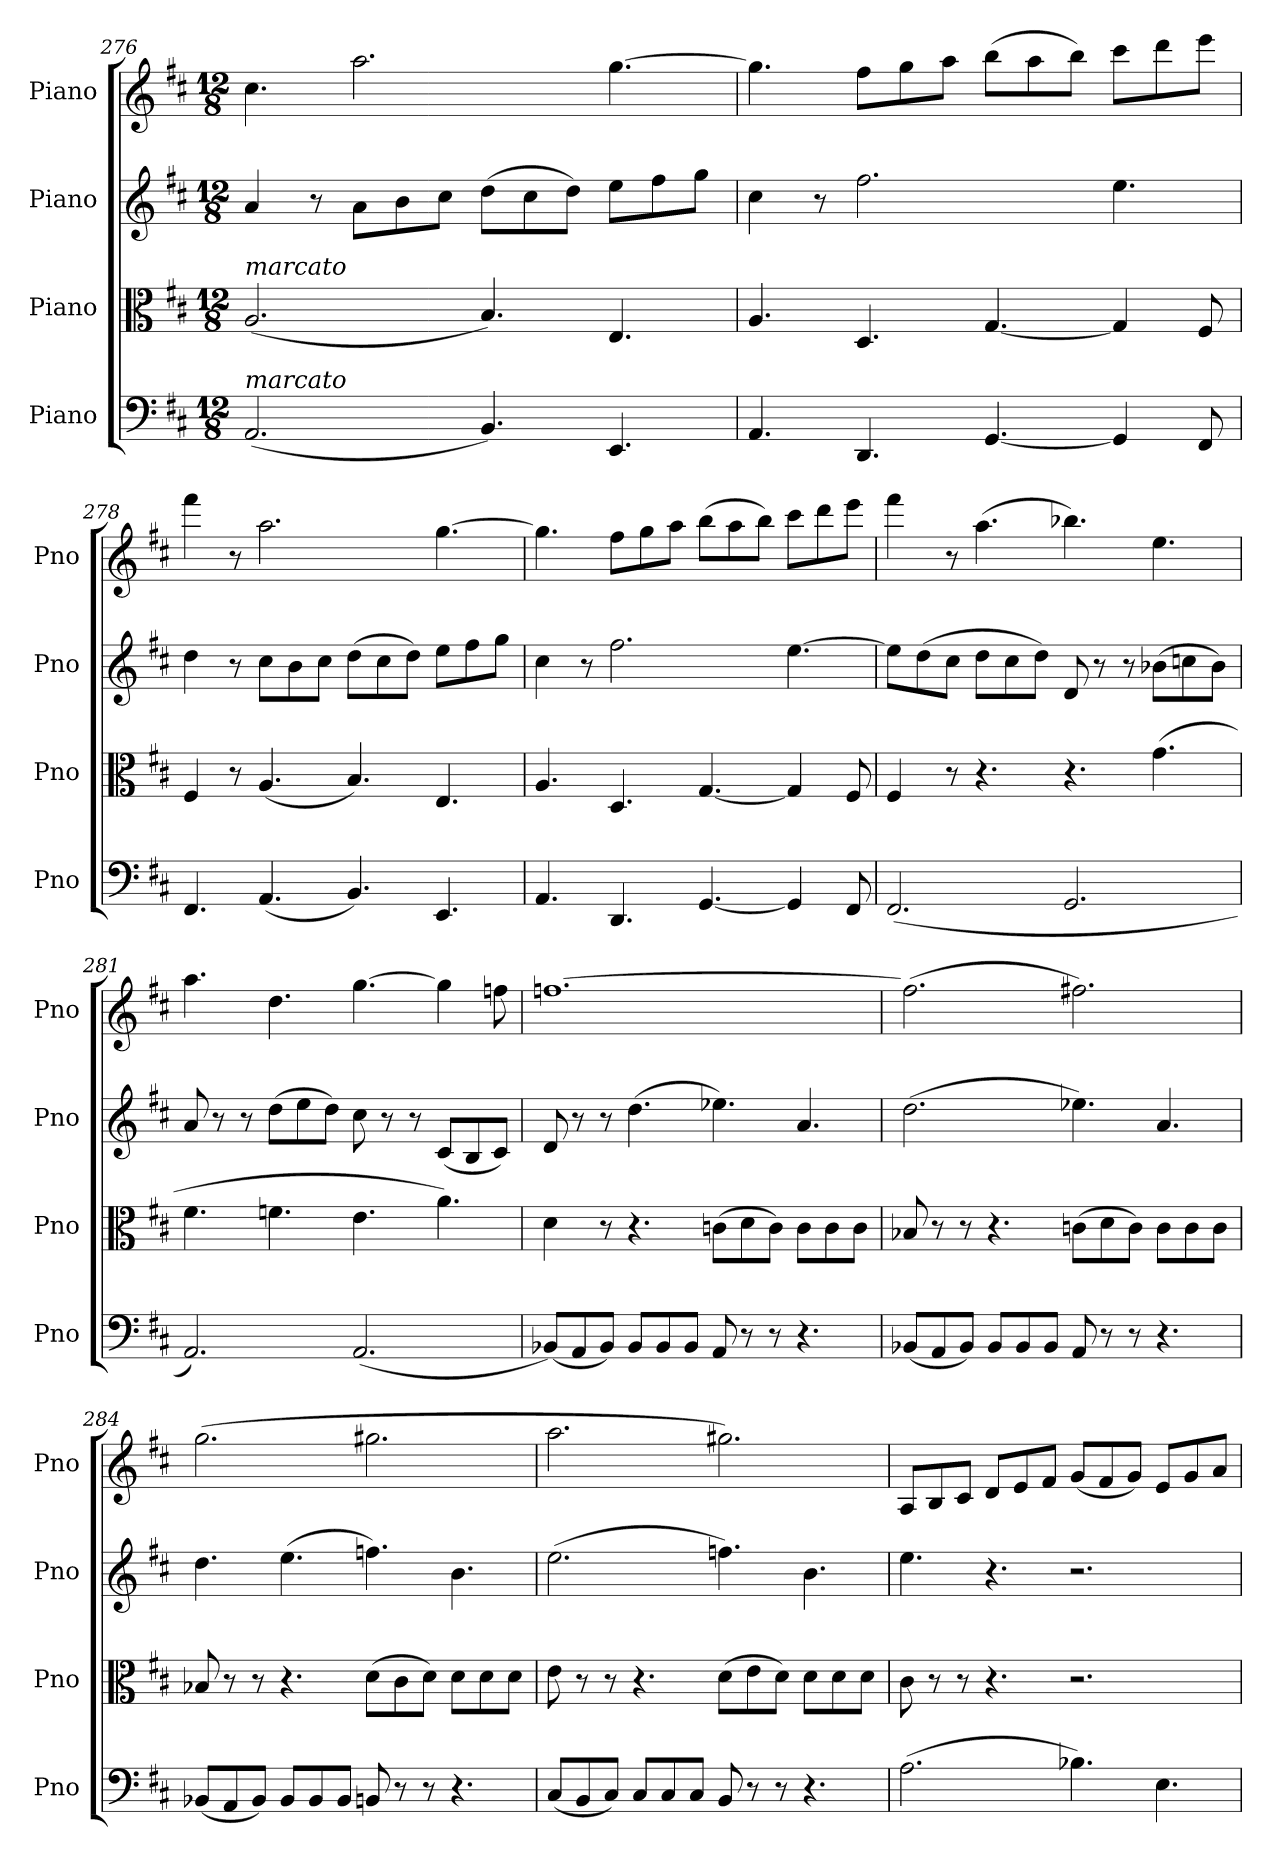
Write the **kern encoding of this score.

**kern	**kern	**kern	**kern
*part4	*part3	*part2	*part1
*staff4	*staff3	*staff2	*staff1
*I"Piano	*I"Piano	*I"Piano	*I"Piano
*I'Pno	*I'Pno	*I'Pno	*I'Pno
*clefF4	*clefC3	*clefG2	*clefG2
*k[f#c#]	*k[f#c#]	*k[f#c#]	*k[f#c#]
*M12/8	*M12/8	*M12/8	*M12/8
=276	=276	=276	=276
!	!LO:TX:a:i:t=marcato	!	!
!LO:TX:a:i:t=marcato	!	!	!
(2.AA/	(2.A/	4a/	4.cc#\
.	.	8r	.
.	.	8a\L	2.aa\
.	.	8b\	.
.	.	8cc#\J	.
4.BB/)	4.B/)	(8dd\L	.
.	.	8cc#\	.
.	.	8dd\J)	.
4.EE/	4.E/	8ee\L	[4.gg\
.	.	8ff#\	.
.	.	8gg\J	.
=277	=277	=277	=277
4.AA/	4.A/	4cc#\	4.gg\]
.	.	8r	.
4.DD/	4.D/	2.ff#\	8ff#\L
.	.	.	8gg\
.	.	.	8aa\J
[4.GG/	[4.G/	.	(8bb\L
.	.	.	8aa\
.	.	.	8bb\J)
4GG/]	4G/]	4.ee\	8ccc#\L
.	.	.	8ddd\
8FF#/	8F#/	.	8eee\J
!!LO:LB:g=z
=278	=278	=278	=278
4.FF#/	4F#/	4dd\	4fff#\
.	8r	8r	8r
(4.AA/	(4.A/	8cc#\L	2.aa\
.	.	8b\	.
.	.	8cc#\J	.
4.BB/)	4.B/)	(8dd\L	.
.	.	8cc#\	.
.	.	8dd\J)	.
4.EE/	4.E/	8ee\L	[4.gg\
.	.	8ff#\	.
.	.	8gg\J	.
=279	=279	=279	=279
4.AA/	4.A/	4cc#\	4.gg\]
.	.	8r	.
4.DD/	4.D/	2.ff#\	8ff#\L
.	.	.	8gg\
.	.	.	8aa\J
[4.GG/	[4.G/	.	(8bb\L
.	.	.	8aa\
.	.	.	8bb\J)
4GG/]	4G/]	[4.ee\	8ccc#\L
.	.	.	8ddd\
8FF#/	8F#/	.	8eee\J
=280	=280	=280	=280
(2.FF#/	4F#/	8ee\L]	4fff#\
.	.	(8dd\	.
.	8r	8cc#\J	8r
.	4.r	8dd\L	(4.aa\
.	.	8cc#\	.
.	.	8dd\J)	.
2.GG/	4.r	8d/	4.bb-X\)
.	.	8r	.
.	.	8r	.
.	(4.g\	(8b-X\L	4.ee\
.	.	8ccn\	.
.	.	8b-\J)	.
=281	=281	=281	=281
2.AA/)	4.f#\	8a/	4.aa\
.	.	8r	.
.	.	8r	.
.	4.fn\	(8dd\L	4.dd\
.	.	8ee\	.
.	.	8dd\J)	.
(2.AA/	4.e\	8cc#\	[4.gg\
.	.	8r	.
.	.	8r	.
.	4.a\)	(8c#/L	4gg\]
.	.	8B/	.
.	.	8c#/J)	8ffn\
=282	=282	=282	=282
(8BB-X/L)	4d\	8d/	[1.ffn
8AA/	.	8r	.
8BB-/J)	8r	8r	.
8BB-/L	4.r	(4.dd\	.
8BB-/	.	.	.
8BB-/J	.	.	.
8AA/	(8cn\L	4.ee-X\)	.
8r	8d\	.	.
8r	8c\J)	.	.
4.r	8c\L	4.a/	.
.	8c\	.	.
.	8c\J	.	.
!!LO:LB:g=z
=283	=283	=283	=283
(8BB-X/L	8B-X/	(2.dd\	(2.ff\]
8AA/	8r	.	.
8BB-/J)	8r	.	.
8BB-/L	4.r	.	.
8BB-/	.	.	.
8BB-/J	.	.	.
8AA/	(8cn\L	4.ee-X\)	2.ff#X\)
8r	8d\	.	.
8r	8c\J)	.	.
4.r	8c\L	4.a/	.
.	8c\	.	.
.	8c\J	.	.
=284	=284	=284	=284
(8BB-X/L	8B-X/	4.dd\	(2.gg\
8AA/	8r	.	.
8BB-/J)	8r	.	.
8BB-/L	4.r	(4.ee\	.
8BB-/	.	.	.
8BB-/J	.	.	.
8BBn/	(8d\L	4.ffn\)	2.gg#X\
8r	8c#\	.	.
8r	8d\J)	.	.
4.r	8d\L	4.b\	.
.	8d\	.	.
.	8d\J	.	.
=285	=285	=285	=285
(8C#/L	8e\	(2.ee\	2.aa\
8BB/	8r	.	.
8C#/J)	8r	.	.
8C#/L	4.r	.	.
8C#/	.	.	.
8C#/J	.	.	.
8BB/	(8d\L	4.ffn\)	2.gg#X\)
8r	8e\	.	.
8r	8d\J)	.	.
4.r	8d\L	4.b\	.
.	8d\	.	.
.	8d\J	.	.
=286	=286	=286	=286
(2.A\	8c#\	4.ee\	8A/L
.	8r	.	8B/
.	8r	.	8c#/J
.	4.r	4.r	8d/L
.	.	.	8e/
.	.	.	8f#/J
4.B-X\)	2.r	2.r	(8g/L
.	.	.	8f#/
.	.	.	8g/J)
4.E\	.	.	8e/L
.	.	.	8g/
.	.	.	8a/J
=	=	=	=
*-	*-	*-	*-
